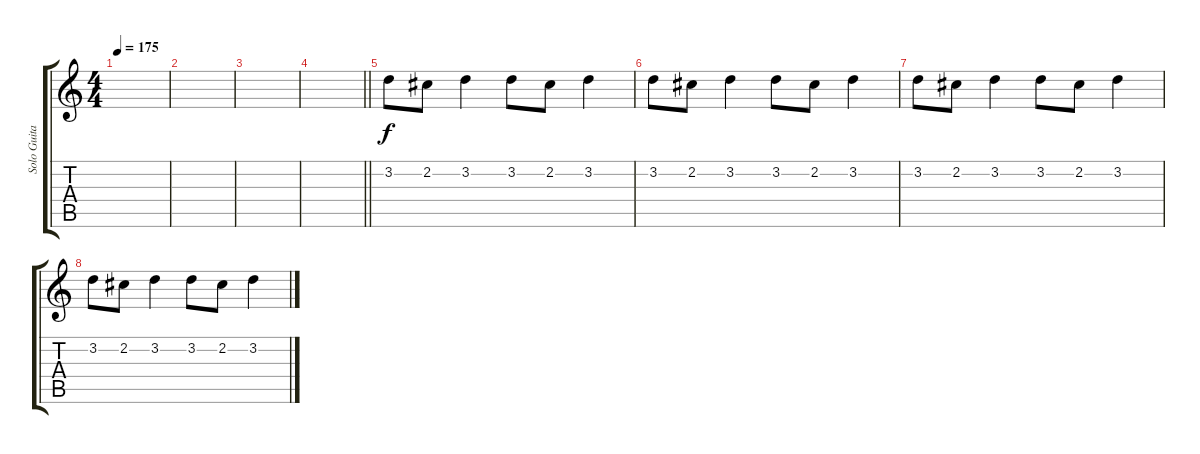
\track ("Solo Guitar" "Solo Guita") {instrument distortionguitar}
\staff {score tabs}
\tuning (E4 B3 G3 D3 A2 E2) {hide}
\ts (4 4)
\tempo 175
\clef g2
\ks c
|
|
|
\barLineRight lightlight
|
3.2.8 2.2.8 3.2.4 3.2.8 2.2.8 3.2.4 |
3.2.8 2.2.8 3.2.4 3.2.8 2.2.8 3.2.4 |
3.2.8 2.2.8 3.2.4 3.2.8 2.2.8 3.2.4 |
3.2.8 2.2.8 3.2.4 3.2.8 2.2.8 3.2.4
